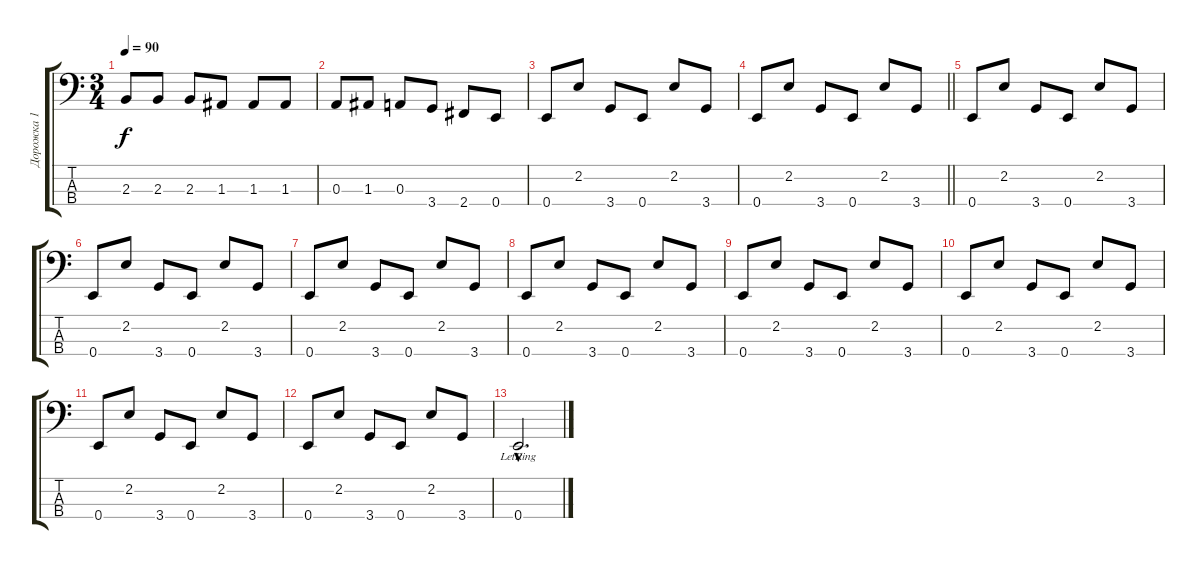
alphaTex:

\track ("Дорожка 1" "Дорожка 1") {instrument contrabass}
\staff {score tabs}
\tuning (G2 D2 A1 E1) {hide}
\ts (3 4)
\tempo 90
\clef f4
\ks c
2.3.8{dy f} 2.3.8 2.3.8 1.3.8 1.3.8 1.3.8 |
0.3.8 1.3.8 0.3.8 3.4.8 2.4.8 0.4.8 |
0.4.8 2.2.8 3.4.8 0.4.8 2.2.8 3.4.8 |
\barLineRight lightlight
0.4.8 2.2.8 3.4.8 0.4.8 2.2.8 3.4.8 |
0.4.8 2.2.8 3.4.8 0.4.8 2.2.8 3.4.8 |
0.4.8 2.2.8 3.4.8 0.4.8 2.2.8 3.4.8 |
0.4.8 2.2.8 3.4.8 0.4.8 2.2.8 3.4.8 |
0.4.8 2.2.8 3.4.8 0.4.8 2.2.8 3.4.8 |
0.4.8 2.2.8 3.4.8 0.4.8 2.2.8 3.4.8 |
0.4.8 2.2.8 3.4.8 0.4.8 2.2.8 3.4.8 |
0.4.8 2.2.8 3.4.8 0.4.8 2.2.8 3.4.8 |
0.4.8 2.2.8 3.4.8 0.4.8 2.2.8 3.4.8 |
0.4{hac lr}.2{d}
